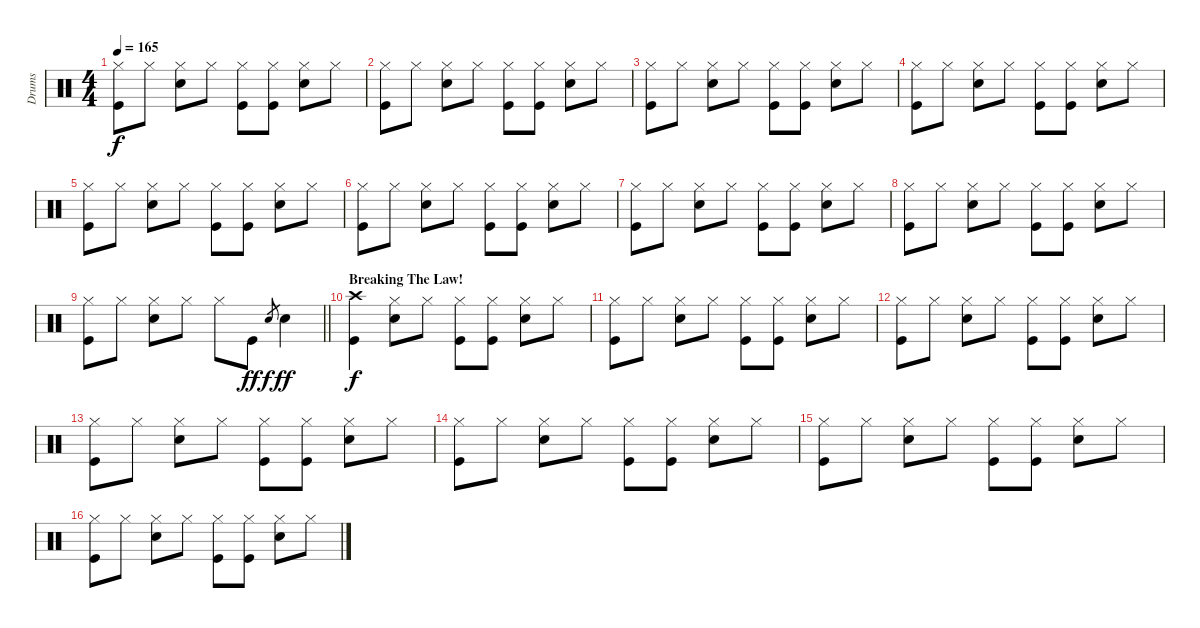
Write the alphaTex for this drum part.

\track ("Drums" "Drums") {instrument percussion}
\staff {score}
\articulation defaults
\ts (4 4)
\tempo 165
\clef neutral
\ks aminor
("Hi-Hat (closed)" "Kick (hit)").8{dy f} "Hi-Hat (closed)".8 ("Hi-Hat (closed)" "Electric Snare (hit)").8 "Hi-Hat (closed)".8 ("Hi-Hat (closed)" "Kick (hit)").8 ("Hi-Hat (closed)" "Kick (hit)").8 ("Hi-Hat (closed)" "Electric Snare (hit)").8 "Hi-Hat (closed)".8 |
("Hi-Hat (closed)" "Kick (hit)").8 "Hi-Hat (closed)".8 ("Hi-Hat (closed)" "Electric Snare (hit)").8 "Hi-Hat (closed)".8 ("Hi-Hat (closed)" "Kick (hit)").8 ("Hi-Hat (closed)" "Kick (hit)").8 ("Hi-Hat (closed)" "Electric Snare (hit)").8 "Hi-Hat (closed)".8 |
("Hi-Hat (closed)" "Kick (hit)").8 "Hi-Hat (closed)".8 ("Hi-Hat (closed)" "Electric Snare (hit)").8 "Hi-Hat (closed)".8 ("Hi-Hat (closed)" "Kick (hit)").8 ("Hi-Hat (closed)" "Kick (hit)").8 ("Hi-Hat (closed)" "Electric Snare (hit)").8 "Hi-Hat (closed)".8 |
("Hi-Hat (closed)" "Kick (hit)").8 "Hi-Hat (closed)".8 ("Hi-Hat (closed)" "Electric Snare (hit)").8 "Hi-Hat (closed)".8 ("Hi-Hat (closed)" "Kick (hit)").8 ("Hi-Hat (closed)" "Kick (hit)").8 ("Hi-Hat (closed)" "Electric Snare (hit)").8 "Hi-Hat (closed)".8 |
("Hi-Hat (closed)" "Kick (hit)").8 "Hi-Hat (closed)".8 ("Hi-Hat (closed)" "Electric Snare (hit)").8 "Hi-Hat (closed)".8 ("Hi-Hat (closed)" "Kick (hit)").8 ("Hi-Hat (closed)" "Kick (hit)").8 ("Hi-Hat (closed)" "Electric Snare (hit)").8 "Hi-Hat (closed)".8 |
("Hi-Hat (closed)" "Kick (hit)").8 "Hi-Hat (closed)".8 ("Hi-Hat (closed)" "Electric Snare (hit)").8 "Hi-Hat (closed)".8 ("Hi-Hat (closed)" "Kick (hit)").8 ("Hi-Hat (closed)" "Kick (hit)").8 ("Hi-Hat (closed)" "Electric Snare (hit)").8 "Hi-Hat (closed)".8 |
("Hi-Hat (closed)" "Kick (hit)").8 "Hi-Hat (closed)".8 ("Hi-Hat (closed)" "Electric Snare (hit)").8 "Hi-Hat (closed)".8 ("Hi-Hat (closed)" "Kick (hit)").8 ("Hi-Hat (closed)" "Kick (hit)").8 ("Hi-Hat (closed)" "Electric Snare (hit)").8 "Hi-Hat (closed)".8 |
("Hi-Hat (closed)" "Kick (hit)").8 "Hi-Hat (closed)".8 ("Hi-Hat (closed)" "Electric Snare (hit)").8 "Hi-Hat (closed)".8 ("Hi-Hat (closed)" "Kick (hit)").8 ("Hi-Hat (closed)" "Kick (hit)").8 ("Hi-Hat (closed)" "Electric Snare (hit)").8 "Hi-Hat (closed)".8 |
\barLineRight lightlight
("Hi-Hat (closed)" "Kick (hit)").8 "Hi-Hat (closed)".8 ("Hi-Hat (closed)" "Electric Snare (hit)").8 "Hi-Hat (closed)".8 "Hi-Hat (closed)".8 "Kick (hit)".8{dy ff} "Electric Snare (hit)".8{gr dy f} "Electric Snare (hit)".4{dy ff} |
\section ("" "Breaking The Law!")
("Crash high (hit)" "Kick (hit)").4{dy f} ("Hi-Hat (closed)" "Electric Snare (hit)").8 "Hi-Hat (closed)".8 ("Hi-Hat (closed)" "Kick (hit)").8 ("Hi-Hat (closed)" "Kick (hit)").8 ("Hi-Hat (closed)" "Electric Snare (hit)").8 "Hi-Hat (closed)".8 |
("Hi-Hat (closed)" "Kick (hit)").8 "Hi-Hat (closed)".8 ("Hi-Hat (closed)" "Electric Snare (hit)").8 "Hi-Hat (closed)".8 ("Hi-Hat (closed)" "Kick (hit)").8 ("Hi-Hat (closed)" "Kick (hit)").8 ("Hi-Hat (closed)" "Electric Snare (hit)").8 "Hi-Hat (closed)".8 |
("Hi-Hat (closed)" "Kick (hit)").8 "Hi-Hat (closed)".8 ("Hi-Hat (closed)" "Electric Snare (hit)").8 "Hi-Hat (closed)".8 ("Hi-Hat (closed)" "Kick (hit)").8 ("Hi-Hat (closed)" "Kick (hit)").8 ("Hi-Hat (closed)" "Electric Snare (hit)").8 "Hi-Hat (closed)".8 |
("Hi-Hat (closed)" "Kick (hit)").8 "Hi-Hat (closed)".8 ("Hi-Hat (closed)" "Electric Snare (hit)").8 "Hi-Hat (closed)".8 ("Hi-Hat (closed)" "Kick (hit)").8 ("Hi-Hat (closed)" "Kick (hit)").8 ("Hi-Hat (closed)" "Electric Snare (hit)").8 "Hi-Hat (closed)".8 |
("Hi-Hat (closed)" "Kick (hit)").8 "Hi-Hat (closed)".8 ("Hi-Hat (closed)" "Electric Snare (hit)").8 "Hi-Hat (closed)".8 ("Hi-Hat (closed)" "Kick (hit)").8 ("Hi-Hat (closed)" "Kick (hit)").8 ("Hi-Hat (closed)" "Electric Snare (hit)").8 "Hi-Hat (closed)".8 |
("Hi-Hat (closed)" "Kick (hit)").8 "Hi-Hat (closed)".8 ("Hi-Hat (closed)" "Electric Snare (hit)").8 "Hi-Hat (closed)".8 ("Hi-Hat (closed)" "Kick (hit)").8 ("Hi-Hat (closed)" "Kick (hit)").8 ("Hi-Hat (closed)" "Electric Snare (hit)").8 "Hi-Hat (closed)".8 |
("Hi-Hat (closed)" "Kick (hit)").8 "Hi-Hat (closed)".8 ("Hi-Hat (closed)" "Electric Snare (hit)").8 "Hi-Hat (closed)".8 ("Hi-Hat (closed)" "Kick (hit)").8 ("Hi-Hat (closed)" "Kick (hit)").8 ("Hi-Hat (closed)" "Electric Snare (hit)").8 "Hi-Hat (closed)".8
